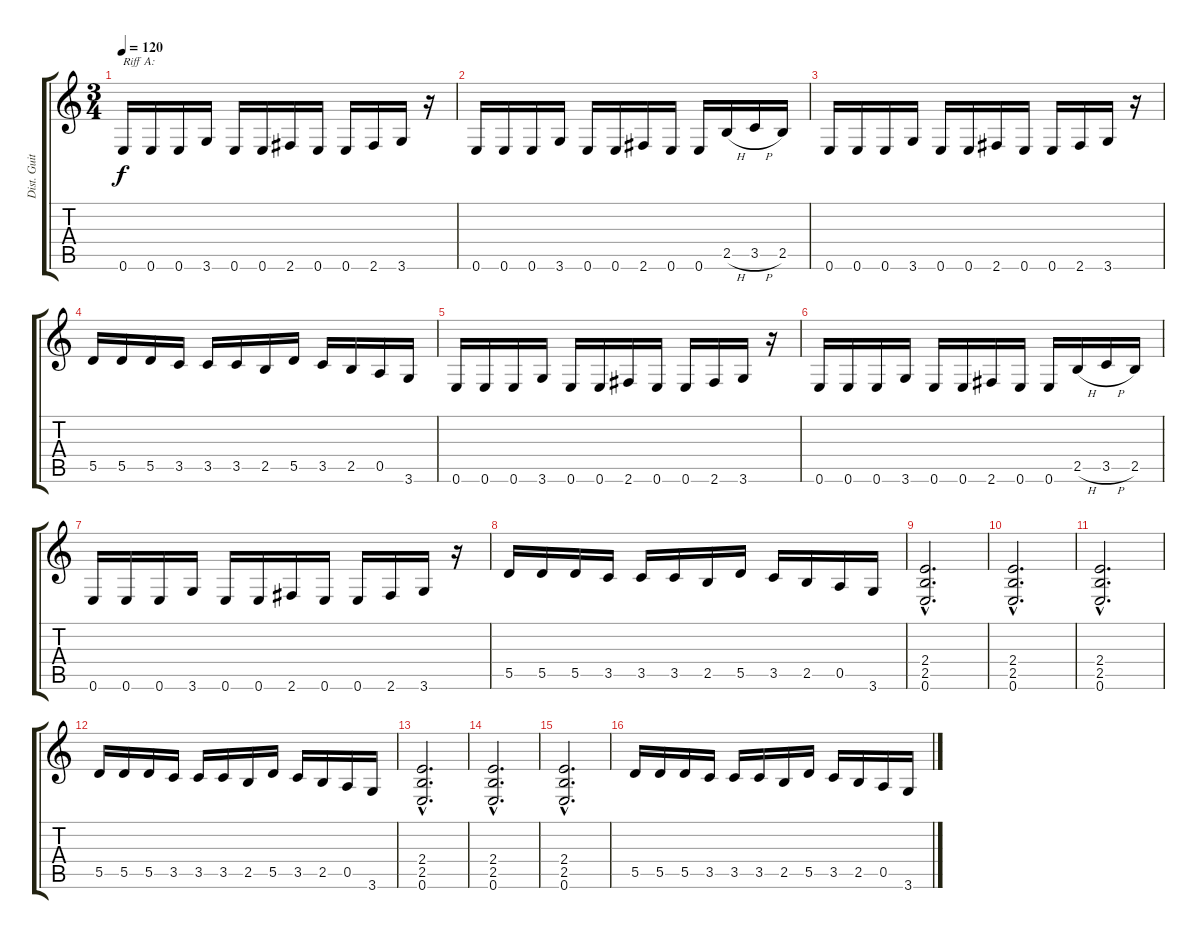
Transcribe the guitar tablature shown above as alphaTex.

\track ("Dist. Guitar 2" "Dist. Guit") {instrument distortionguitar}
\staff {score tabs}
\tuning (E4 B3 G3 D3 A2 E2) {hide}
\ts (3 4)
\tempo 120
\clef g2
\ks c
0.6.16{txt "Riff A:" dy f} 0.6.16 0.6.16 3.6.16 0.6.16 0.6.16 2.6.16 0.6.16 0.6.16 2.6.16 3.6.16 r.16 |
0.6.16 0.6.16 0.6.16 3.6.16 0.6.16 0.6.16 2.6.16 0.6.16 0.6.16 2.5{h}.16 3.5{h}.16 2.5.16 |
0.6.16 0.6.16 0.6.16 3.6.16 0.6.16 0.6.16 2.6.16 0.6.16 0.6.16 2.6.16 3.6.16 r.16 |
5.5.16 5.5.16 5.5.16 3.5.16 3.5.16 3.5.16 2.5.16 5.5.16 3.5.16 2.5.16 0.5.16 3.6.16 |
0.6.16 0.6.16 0.6.16 3.6.16 0.6.16 0.6.16 2.6.16 0.6.16 0.6.16 2.6.16 3.6.16 r.16 |
0.6.16 0.6.16 0.6.16 3.6.16 0.6.16 0.6.16 2.6.16 0.6.16 0.6.16 2.5{h}.16 3.5{h}.16 2.5.16 |
0.6.16 0.6.16 0.6.16 3.6.16 0.6.16 0.6.16 2.6.16 0.6.16 0.6.16 2.6.16 3.6.16 r.16 |
5.5.16 5.5.16 5.5.16 3.5.16 3.5.16 3.5.16 2.5.16 5.5.16 3.5.16 2.5.16 0.5.16 3.6.16 |
(2.4{hac} 2.5{hac} 0.6{hac}).2{d} |
(2.4{hac} 2.5{hac} 0.6{hac}).2{d} |
(2.4{hac} 2.5{hac} 0.6{hac}).2{d} |
5.5.16 5.5.16 5.5.16 3.5.16 3.5.16 3.5.16 2.5.16 5.5.16 3.5.16 2.5.16 0.5.16 3.6.16 |
(2.4{hac} 2.5{hac} 0.6{hac}).2{d} |
(2.4{hac} 2.5{hac} 0.6{hac}).2{d} |
(2.4{hac} 2.5{hac} 0.6{hac}).2{d} |
5.5.16 5.5.16 5.5.16 3.5.16 3.5.16 3.5.16 2.5.16 5.5.16 3.5.16 2.5.16 0.5.16 3.6.16
